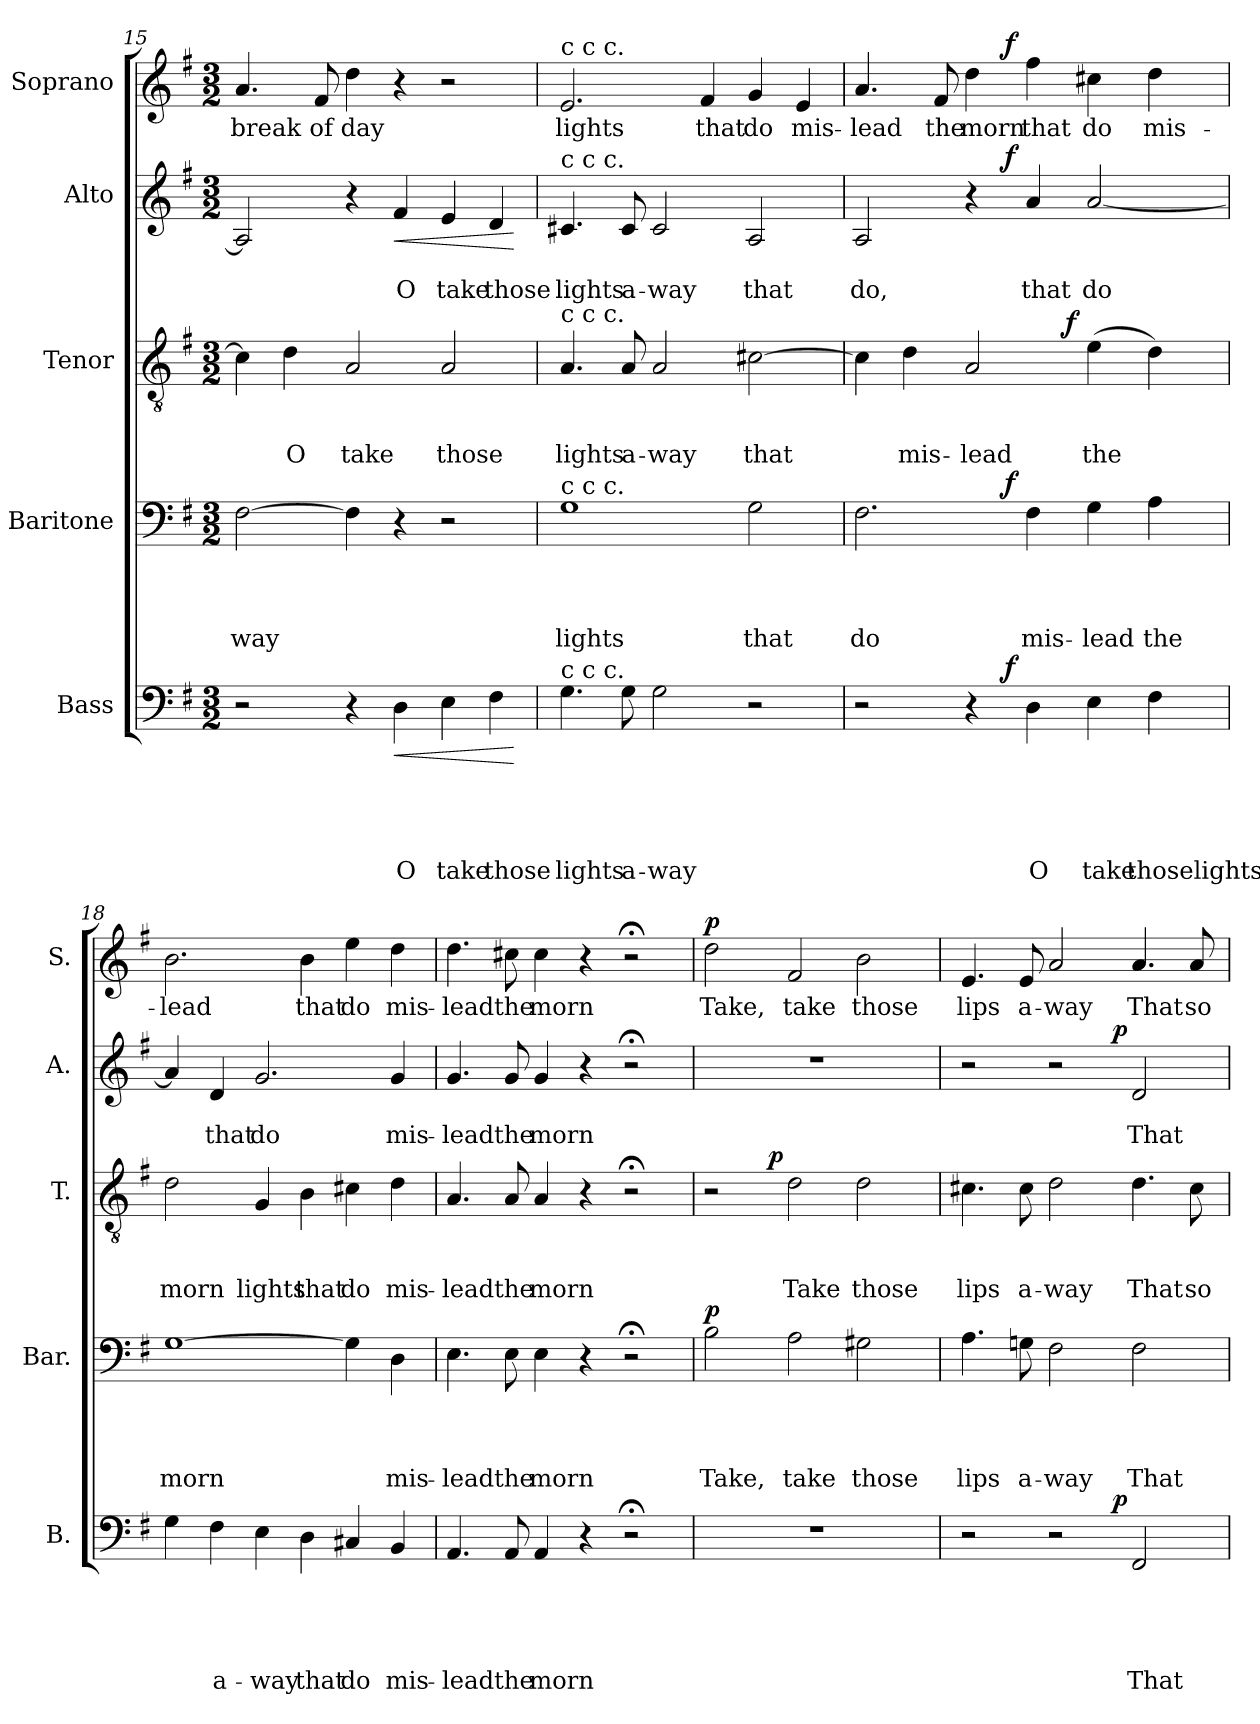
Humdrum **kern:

**kern	**text	**text	**text	**text	**text	**dynam	**kern	**text	**text	**text	**text	**dynam	**kern	**text	**text	**text	**dynam	**kern	**text	**text	**dynam	**kern	**text	**dynam
*part5	*part5	*part5	*part5	*part5	*part5	*part5	*part4	*part4	*part4	*part4	*part4	*part4	*part3	*part3	*part3	*part3	*part3	*part2	*part2	*part2	*part2	*part1	*part1	*part1
*staff5	*staff5	*staff5	*staff5	*staff5	*staff5	*staff5	*staff4	*staff4	*staff4	*staff4	*staff4	*staff4	*staff3	*staff3	*staff3	*staff3	*staff3	*staff2	*staff2	*staff2	*staff2	*staff1	*staff1	*staff1
*I"Bass	*	*	*	*	*	*	*I"Baritone	*	*	*	*	*	*I"Tenor	*	*	*	*	*I"Alto	*	*	*	*I"Soprano	*	*
*I'B.	*	*	*	*	*	*	*I'Bar.	*	*	*	*	*	*I'T.	*	*	*	*	*I'A.	*	*	*	*I'S.	*	*
*clefF4	*	*	*	*	*	*	*clefF4	*	*	*	*	*	*clefGv2	*	*	*	*	*clefG2	*	*	*	*clefG2	*	*
*k[f#]	*	*	*	*	*	*	*k[f#]	*	*	*	*	*	*k[f#]	*	*	*	*	*k[f#]	*	*	*	*k[f#]	*	*
*G:	*	*	*	*	*	*	*G:	*	*	*	*	*	*G:	*	*	*	*	*G:	*	*	*	*G:	*	*
*M3/2	*	*	*	*	*	*	*M3/2	*	*	*	*	*	*M3/2	*	*	*	*	*M3/2	*	*	*	*M3/2	*	*
=15	=15	=15	=15	=15	=15	=15	=15	=15	=15	=15	=15	=15	=15	=15	=15	=15	=15	=15	=15	=15	=15	=15	=15	=15
!	!	!	!	!	!	!	!	!	!	!	!LO:LY:b	!	!	!	!	!	!	!	!	!	!	!	!LO:LY:b	!
2r	.	.	.	.	.	.	[>2F#\	.	.	.	-way	.	4c#\]	.	.	.	.	2A/]	.	.	.	4.a/	break	.
!	!	!	!	!	!	!	!	!	!	!	!	!	!	!	!	!LO:LY:b	!	!	!	!	!	!	!	!
.	.	.	.	.	.	.	.	.	.	.	.	.	4d\	.	.	O	.	.	.	.	.	.	.	.
!	!	!	!	!	!	!	!	!	!	!	!	!	!	!	!	!	!	!	!	!	!	!	!LO:LY:b	!
.	.	.	.	.	.	.	.	.	.	.	.	.	.	.	.	.	.	.	.	.	.	8f#/	of	.
!	!	!	!	!	!	!	!	!	!	!	!	!	!	!	!	!LO:LY:b	!	!	!	!	!	!	!LO:LY:b	!
4r	.	.	.	.	.	.	4F#\]	.	.	.	.	.	2A/	.	.	take	.	4r	.	.	.	4dd\	day	.
!	!	!	!	!	!LO:LY:b	!LO:HP:b	!	!	!	!	!	!	!	!	!	!	!	!	!	!LO:LY:b	!LO:HP:b	!	!	!
4D\	.	.	.	.	O	<	4r	.	.	.	.	.	.	.	.	.	.	4f#/	.	O	<	4r	.	.
!	!	!	!	!	!LO:LY:b	!	!	!	!	!	!	!	!	!	!	!LO:LY:b	!	!	!	!LO:LY:b	!	!	!	!
4E\	.	.	.	.	take	.	2r	.	.	.	.	.	2A/	.	.	those	.	4e/	.	take	.	2r	.	.
!	!	!	!	!	!LO:LY:b	!	!	!	!	!	!	!	!	!	!	!	!	!	!	!LO:LY:b	!	!	!	!
4F#\	.	.	.	.	those	.	.	.	.	.	.	.	.	.	.	.	.	4d/	.	those	.	.	.	.
.	.	.	.	.	.	[	.	.	.	.	.	.	.	.	.	.	.	.	.	.	[	.	.	.
=16	=16	=16	=16	=16	=16	=16	=16	=16	=16	=16	=16	=16	=16	=16	=16	=16	=16	=16	=16	=16	=16	=16	=16	=16
!	!	!	!	!	!	!	!	!	!	!	!	!	!	!	!	!	!	!	!	!	!	!LO:TX:a:t=c c c.	!	!
!	!	!	!	!	!	!	!	!	!	!	!	!	!	!	!	!	!	!LO:TX:a:t=c c c.	!	!	!	!	!	!
!	!	!	!	!	!	!	!	!	!	!	!	!	!LO:TX:a:t=c c c.	!	!	!	!	!	!	!	!	!	!	!
!	!	!	!	!	!	!	!LO:TX:a:t=c c c.	!	!	!	!	!	!	!	!	!	!	!	!	!	!	!	!	!
!LO:TX:a:t=c c c.	!	!	!	!	!	!	!	!	!	!	!	!	!	!	!	!	!	!	!	!	!	!	!	!
!	!	!	!	!	!LO:LY:b	!	!	!	!	!	!LO:LY:b	!	!	!	!	!LO:LY:b	!	!	!	!LO:LY:b	!	!	!LO:LY:b	!
4.G\	.	.	.	.	lights	.	1G	.	.	.	lights	.	4.A/	.	.	lights	.	4.c#X/	.	lights	.	2.e/	lights	.
!	!	!	!	!	!LO:LY:b	!	!	!	!	!	!	!	!	!	!	!LO:LY:b	!	!	!	!LO:LY:b	!	!	!	!
8G\	.	.	.	.	a-	.	.	.	.	.	.	.	8A/	.	.	a-	.	8c#/	.	a-	.	.	.	.
!	!	!	!	!	!LO:LY:b	!	!	!	!	!	!	!	!	!	!	!LO:LY:b	!	!	!	!LO:LY:b	!	!	!	!
2G\	.	.	.	.	-way	.	.	.	.	.	.	.	2A/	.	.	-way	.	2c#/	.	-way	.	.	.	.
!	!	!	!	!	!	!	!	!	!	!	!	!	!	!	!	!	!	!	!	!	!	!	!LO:LY:b	!
.	.	.	.	.	.	.	.	.	.	.	.	.	.	.	.	.	.	.	.	.	.	4f#/	that	.
!	!	!	!	!	!	!	!	!	!	!	!LO:LY:b	!	!	!	!	!LO:LY:b	!	!	!	!LO:LY:b	!	!	!LO:LY:b	!
2r	.	.	.	.	.	.	2G\	.	.	.	that	.	[>2c#X\	.	.	that	.	2A/	.	that	.	4g/	do	.
!	!	!	!	!	!	!	!	!	!	!	!	!	!	!	!	!	!	!	!	!	!	!	!LO:LY:b	!
.	.	.	.	.	.	.	.	.	.	.	.	.	.	.	.	.	.	.	.	.	.	4e/	mis-	.
!!LO:PB:g=z
=17	=17	=17	=17	=17	=17	=17	=17	=17	=17	=17	=17	=17	=17	=17	=17	=17	=17	=17	=17	=17	=17	=17	=17	=17
!	!	!	!	!	!	!	!	!	!	!	!LO:LY:b	!	!	!	!	!	!	!	!	!LO:LY:b	!	!	!LO:LY:b	!
*^	*	*	*	*	*	*	*^	*	*	*	*	*	*^	*	*	*	*	*^	*	*	*	*^	*	*
2r	2ryy	.	.	.	.	.	.	2.F#\	2ryy	.	.	.	do	.	4c#i\]	2...ryy	.	.	.	.	2A/	2ryy	.	do,	.	4.a/	2ryy	-lead	.
!	!	!	!	!	!	!	!	!	!	!	!	!	!	!	!	!	!	!	!LO:LY:b	!	!	!	!	!	!	!	!	!	!
.	.	.	.	.	.	.	.	.	.	.	.	.	.	.	4d\	.	.	.	mis-	.	.	.	.	.	.	.	.	.	.
!	!	!	!	!	!	!	!	!	!	!	!	!	!	!	!	!	!	!	!	!	!	!	!	!	!	!	!	!LO:LY:b	!
.	.	.	.	.	.	.	.	.	.	.	.	.	.	.	.	.	.	.	.	.	.	.	.	.	.	8f#/	.	the	.
!	!	!	!	!	!	!	!	!	!	!	!	!	!	!	!	!	!	!	!LO:LY:b	!	!	!	!	!	!	!	!	!LO:LY:b	!
4r	8.ryy	.	.	.	.	.	.	.	8.ryy	.	.	.	.	.	2A/	.	.	.	-lead	.	4r	8.ryy	.	.	.	4dd\	8.ryy	morn	.
!	!	!	!	!	!	!	!LO:DY:a	!	!	!	!	!	!	!LO:DY:a	!	!	!	!	!	!	!	!	!	!	!LO:DY:a	!	!	!	!LO:DY:a
.	2ryy	.	.	.	.	.	f	.	2ryy	.	.	.	.	f	.	.	.	.	.	.	.	2ryy	.	.	f	.	2ryy	.	f
!	!	!	!	!	!	!LO:LY:b	!	!	!	!	!	!	!LO:LY:b	!	!	!	!	!	!	!	!	!	!	!LO:LY:b	!	!	!	!LO:LY:b	!
4D\	.	.	.	.	.	O	.	4F#\	.	.	.	.	mis-	.	.	.	.	.	.	.	4a/	.	.	that	.	4ff#\	.	that	.
!	!	!	!	!	!	!	!	!	!	!	!	!	!	!	!	!	!	!	!	!LO:DY:a	!	!	!	!	!	!	!	!	!
.	.	.	.	.	.	.	.	.	.	.	.	.	.	.	.	2ryy	.	.	.	f	.	.	.	.	.	.	.	.	.
!	!	!	!	!	!	!LO:LY:b	!	!	!	!	!	!	!LO:LY:b:rj	!	!	!	!	!	!LO:LY:b	!	!	!	!	!LO:LY:b	!	!	!	!LO:LY:b	!
4E\	.	.	.	.	.	take	.	4G\	.	.	.	.	-lead	.	(>4e\	.	.	.	the	.	[<2a/	.	.	do	.	4cc#X\	.	do	.
.	4ryy	.	.	.	.	.	.	.	4ryy	.	.	.	.	.	.	.	.	.	.	.	.	4ryy	.	.	.	.	4ryy	.	.
!	!	!	!	!	!	!LO:LY:b	!	!	!	!	!	!	!LO:LY:b	!	!	!	!	!	!	!	!	!	!	!	!	!	!	!LO:LY:b	!
4F#\	.	.	.	.	.	thoselights	.	4A\	.	.	.	.	the	.	4d\)	.	.	.	.	.	.	.	.	.	.	4dd\	.	mis-	.
.	16ryy	.	.	.	.	.	.	.	16ryy	.	.	.	.	.	.	16ryy	.	.	.	.	.	16ryy	.	.	.	.	16ryy	.	.
=18	=18	=18	=18	=18	=18	=18	=18	=18	=18	=18	=18	=18	=18	=18	=18	=18	=18	=18	=18	=18	=18	=18	=18	=18	=18	=18	=18	=18	=18
!	!	!	!	!	!	!	!	!	!	!	!	!	!LO:LY:b	!	!	!	!	!	!LO:LY:b	!	!	!	!	!	!	!	!	!LO:LY:b	!
*v	*v	*	*	*	*	*	*	*	*	*	*	*	*	*	*v	*v	*	*	*	*	*v	*v	*	*	*	*v	*v	*	*
*	*	*	*	*	*	*	*v	*v	*	*	*	*	*	*	*	*	*	*	*	*	*	*	*	*	*
4G\	.	.	.	.	.	.	[>1G	.	.	.	morn	.	2d\	.	.	morn	.	4a/]	.	.	.	2.b\	-lead	.
!	!	!	!	!	!LO:LY:b	!	!	!	!	!	!	!	!	!	!	!	!	!	!	!LO:LY:b	!	!	!	!
4F#\	.	.	.	.	a-	.	.	.	.	.	.	.	.	.	.	.	.	4d/	.	that	.	.	.	.
!	!	!	!	!	!LO:LY:b	!	!	!	!	!	!	!	!	!	!	!LO:LY:b	!	!	!	!LO:LY:b	!	!	!	!
4E\	.	.	.	.	-way	.	.	.	.	.	.	.	4G/	.	.	lights	.	2.g/	.	do	.	.	.	.
!	!	!	!	!	!LO:LY:b	!	!	!	!	!	!	!	!	!	!	!LO:LY:b	!	!	!	!	!	!	!LO:LY:b	!
4D\	.	.	.	.	that	.	.	.	.	.	.	.	4B\	.	.	that	.	.	.	.	.	4b\	that	.
!	!	!	!	!	!LO:LY:b	!	!	!	!	!	!	!	!	!	!	!LO:LY:b	!	!	!	!	!	!	!LO:LY:b	!
4C#X/	.	.	.	.	do	.	4G\]	.	.	.	.	.	4c#X\	.	.	do	.	.	.	.	.	4ee\	do	.
!	!	!	!	!	!LO:LY:b	!	!	!	!	!	!LO:LY:b	!	!	!	!	!LO:LY:b	!	!	!	!LO:LY:b	!	!	!LO:LY:b	!
4BB/	.	.	.	.	mis-	.	4D\	.	.	.	mis-	.	4d\	.	.	mis-	.	4g/	.	mis-	.	4dd\	mis-	.
=19	=19	=19	=19	=19	=19	=19	=19	=19	=19	=19	=19	=19	=19	=19	=19	=19	=19	=19	=19	=19	=19	=19	=19	=19
!	!	!	!	!	!LO:LY:b	!	!	!	!	!	!LO:LY:b	!	!	!	!	!LO:LY:b	!	!	!	!LO:LY:b	!	!	!LO:LY:b	!
4.AA/	.	.	.	.	-lead	.	4.E\	.	.	.	-lead	.	4.A/	.	.	-lead	.	4.g/	.	-lead	.	4.dd\	-lead	.
!	!	!	!	!	!LO:LY:b	!	!	!	!	!	!LO:LY:b	!	!	!	!	!LO:LY:b	!	!	!	!LO:LY:b	!	!	!LO:LY:b	!
8AA/	.	.	.	.	the	.	8E\	.	.	.	the	.	8A/	.	.	the	.	8g/	.	the	.	8cc#X\	the	.
!	!	!	!	!	!LO:LY:b	!	!	!	!	!	!LO:LY:b	!	!	!	!	!LO:LY:b	!	!	!	!LO:LY:b	!	!	!LO:LY:b	!
4AA/	.	.	.	.	morn	.	4E\	.	.	.	morn	.	4A/	.	.	morn	.	4g/	.	morn	.	4cc#\	morn	.
4r	.	.	.	.	.	.	4r	.	.	.	.	.	4r	.	.	.	.	4r	.	.	.	4r	.	.
2r;<	.	.	.	.	.	.	2r;<	.	.	.	.	.	2r;<	.	.	.	.	2r;<	.	.	.	2r;<	.	.
=20	=20	=20	=20	=20	=20	=20	=20	=20	=20	=20	=20	=20	=20	=20	=20	=20	=20	=20	=20	=20	=20	=20	=20	=20
!LO:N:vis=1	!	!	!	!	!	!	!	!	!	!	!LO:LY:b	!LO:DY:a	!	!	!	!	!	!LO:N:vis=1	!	!	!	!	!LO:LY:b	!LO:DY:a
*	*	*	*	*	*	*	*	*	*	*	*	*	*^	*	*	*	*	*	*	*	*	*	*	*
1.r	.	.	.	.	.	.	2B\	.	.	.	Take,	p	2r	4..ryy	.	.	.	.	1.r	.	.	.	2dd\	Take,	p
!	!	!	!	!	!	!	!	!	!	!	!	!	!	!	!	!	!	!LO:DY:a	!	!	!	!	!	!	!
.	.	.	.	.	.	.	.	.	.	.	.	.	.	1ryy	.	.	.	p	.	.	.	.	.	.	.
!	!	!	!	!	!	!	!	!	!	!	!LO:LY:b	!	!	!	!	!	!LO:LY:b	!	!	!	!	!	!	!LO:LY:b	!
.	.	.	.	.	.	.	2A\	.	.	.	take	.	2d\	.	.	.	Take	.	.	.	.	.	2f#/	take	.
!	!	!	!	!	!	!	!	!	!	!	!LO:LY:b	!	!	!	!	!	!LO:LY:b	!	!	!	!	!	!	!LO:LY:b	!
.	.	.	.	.	.	.	2G#X\	.	.	.	those	.	2d\	.	.	.	those	.	.	.	.	.	2b\	those	.
.	.	.	.	.	.	.	.	.	.	.	.	.	.	16ryy	.	.	.	.	.	.	.	.	.	.	.
=21	=21	=21	=21	=21	=21	=21	=21	=21	=21	=21	=21	=21	=21	=21	=21	=21	=21	=21	=21	=21	=21	=21	=21	=21	=21
!	!	!	!	!	!	!	!	!	!	!	!LO:LY:b	!	!	!	!	!	!LO:LY:b	!	!	!	!	!	!	!LO:LY:b	!
*^	*	*	*	*	*	*	*	*	*	*	*	*	*v	*v	*	*	*	*	*^	*	*	*	*	*	*
2r	2...ryy	.	.	.	.	.	.	4.A\	.	.	.	lips	.	4.c#X\	.	.	lips	.	2r	2...ryy	.	.	.	4.e/	lips	.
!	!	!	!	!	!	!	!	!	!	!	!	!LO:LY:b	!	!	!	!	!LO:LY:b	!	!	!	!	!	!	!	!LO:LY:b	!
.	.	.	.	.	.	.	.	8Gn\	.	.	.	a-	.	8c#\	.	.	a-	.	.	.	.	.	.	8e/	a-	.
!	!	!	!	!	!	!	!	!	!	!	!	!LO:LY:b	!	!	!	!	!LO:LY:b	!	!	!	!	!	!	!	!LO:LY:b	!
2r	.	.	.	.	.	.	.	2F#\	.	.	.	-way	.	2d\	.	.	-way	.	2r	.	.	.	.	2a/	-way	.
!	!	!	!	!	!	!	!LO:DY:a	!	!	!	!	!	!	!	!	!	!	!	!	!	!	!	!LO:DY:a	!	!	!
.	2ryy	.	.	.	.	.	p	.	.	.	.	.	.	.	.	.	.	.	.	2ryy	.	.	p	.	.	.
!	!	!	!	!	!	!LO:LY:b	!	!	!	!	!	!LO:LY:b	!	!	!	!	!LO:LY:b	!	!	!	!	!LO:LY:b	!	!	!LO:LY:b	!
2FF#/	.	.	.	.	.	That	.	2F#\	.	.	.	That	.	4.d\	.	.	That	.	2d/	.	.	That	.	4.a/	That	.
!	!	!	!	!	!	!	!	!	!	!	!	!	!	!	!	!	!LO:LY:b	!	!	!	!	!	!	!	!LO:LY:b	!
.	.	.	.	.	.	.	.	.	.	.	.	.	.	8c#\	.	.	so	.	.	.	.	.	.	8a/	so	.
.	16ryy	.	.	.	.	.	.	.	.	.	.	.	.	.	.	.	.	.	.	16ryy	.	.	.	.	.	.
*v	*v	*	*	*	*	*	*	*	*	*	*	*	*	*	*	*	*	*	*v	*v	*	*	*	*	*	*
=	=	=	=	=	=	=	=	=	=	=	=	=	=	=	=	=	=	=	=	=	=	=	=	=
*-	*-	*-	*-	*-	*-	*-	*-	*-	*-	*-	*-	*-	*-	*-	*-	*-	*-	*-	*-	*-	*-	*-	*-	*-
